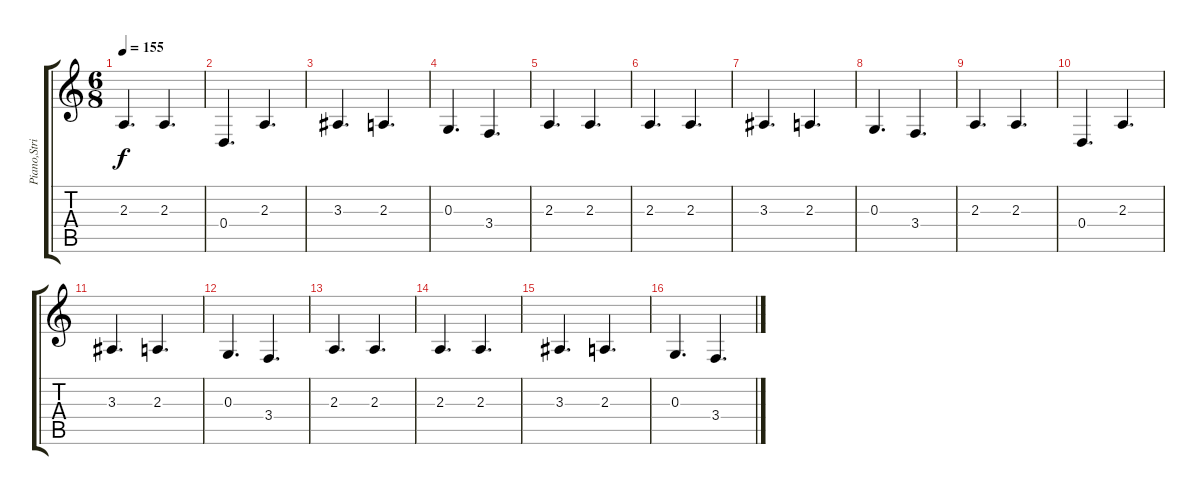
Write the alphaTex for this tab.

\track ("Piano,Strings" "Piano,Stri") {instrument brightacousticpiano}
\staff {score tabs}
\tuning (E4 B3 G3 D3 A2 E2) {hide}
\ts (6 8)
\tempo 155
\clef g2
\ks c
2.3.4{d dy f} 2.3.4{d} |
0.4.4{d} 2.3.4{d} |
3.3.4{d} 2.3.4{d} |
0.3.4{d} 3.4.4{d} |
2.3.4{d} 2.3.4{d} |
2.3.4{d} 2.3.4{d} |
3.3.4{d} 2.3.4{d} |
0.3.4{d} 3.4.4{d} |
2.3.4{d} 2.3.4{d} |
0.4.4{d} 2.3.4{d} |
3.3.4{d} 2.3.4{d} |
0.3.4{d} 3.4.4{d} |
2.3.4{d} 2.3.4{d} |
2.3.4{d} 2.3.4{d} |
3.3.4{d} 2.3.4{d} |
0.3.4{d} 3.4.4{d}
